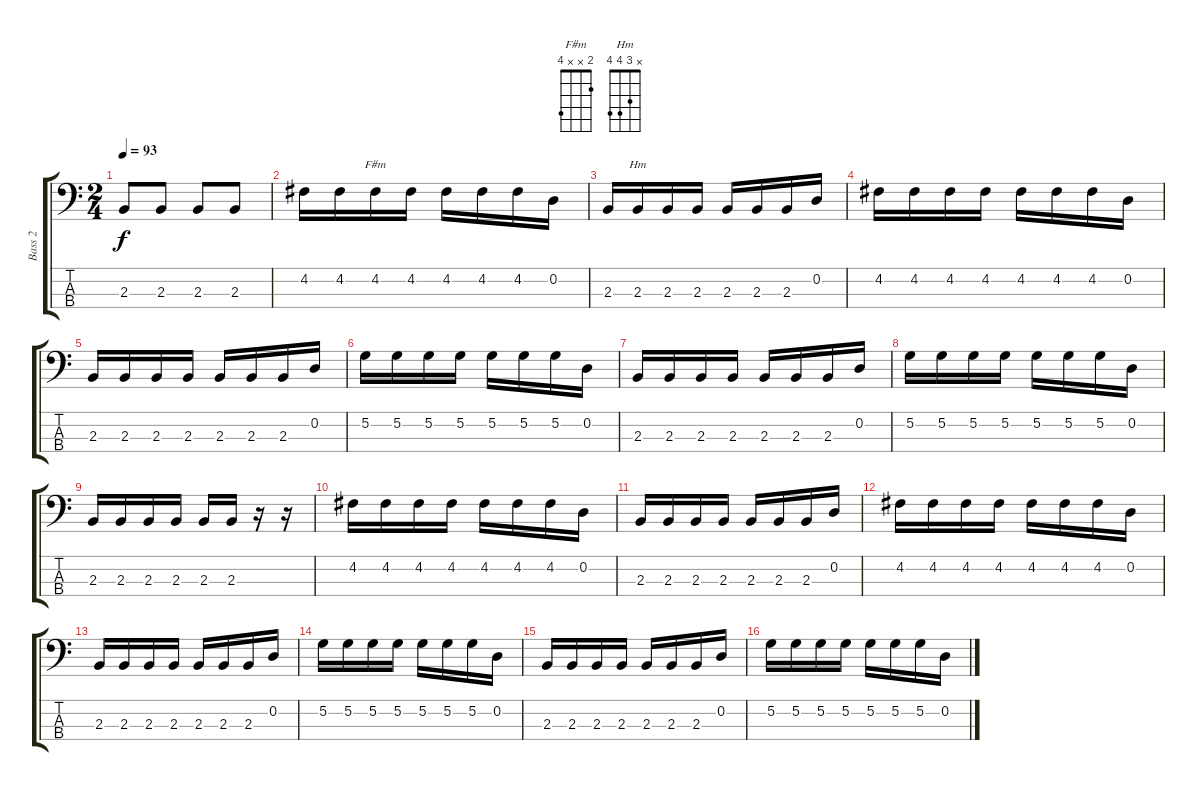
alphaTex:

\track ("Bass 2" "Bass 2") {instrument electricbassfinger}
\staff {score tabs}
\tuning (G2 D2 A1 E1) {hide}
\chord ("F#m" 2 x x 4)
\chord ("Hm" x 3 4 4)
\ts (2 4)
\tempo 93
\clef f4
\ks c
2.3.8{dy f} 2.3.8 2.3.8 2.3.8 |
4.2.16 4.2.16 4.2.16{ch "F#m"} 4.2.16 4.2.16 4.2.16 4.2.16 0.2.16 |
2.3.16 2.3.16{ch "Hm"} 2.3.16 2.3.16 2.3.16 2.3.16 2.3.16 0.2.16 |
4.2.16 4.2.16 4.2.16 4.2.16 4.2.16 4.2.16 4.2.16 0.2.16 |
2.3.16 2.3.16 2.3.16 2.3.16 2.3.16 2.3.16 2.3.16 0.2.16 |
5.2.16 5.2.16 5.2.16 5.2.16 5.2.16 5.2.16 5.2.16 0.2.16 |
2.3.16 2.3.16 2.3.16 2.3.16 2.3.16 2.3.16 2.3.16 0.2.16 |
5.2.16 5.2.16 5.2.16 5.2.16 5.2.16 5.2.16 5.2.16 0.2.16 |
2.3.16 2.3.16 2.3.16 2.3.16 2.3.16 2.3.16 r.16 r.16 |
4.2.16 4.2.16 4.2.16 4.2.16 4.2.16 4.2.16 4.2.16 0.2.16 |
2.3.16 2.3.16 2.3.16 2.3.16 2.3.16 2.3.16 2.3.16 0.2.16 |
4.2.16 4.2.16 4.2.16 4.2.16 4.2.16 4.2.16 4.2.16 0.2.16 |
2.3.16 2.3.16 2.3.16 2.3.16 2.3.16 2.3.16 2.3.16 0.2.16 |
5.2.16 5.2.16 5.2.16 5.2.16 5.2.16 5.2.16 5.2.16 0.2.16 |
2.3.16 2.3.16 2.3.16 2.3.16 2.3.16 2.3.16 2.3.16 0.2.16 |
5.2.16 5.2.16 5.2.16 5.2.16 5.2.16 5.2.16 5.2.16 0.2.16
